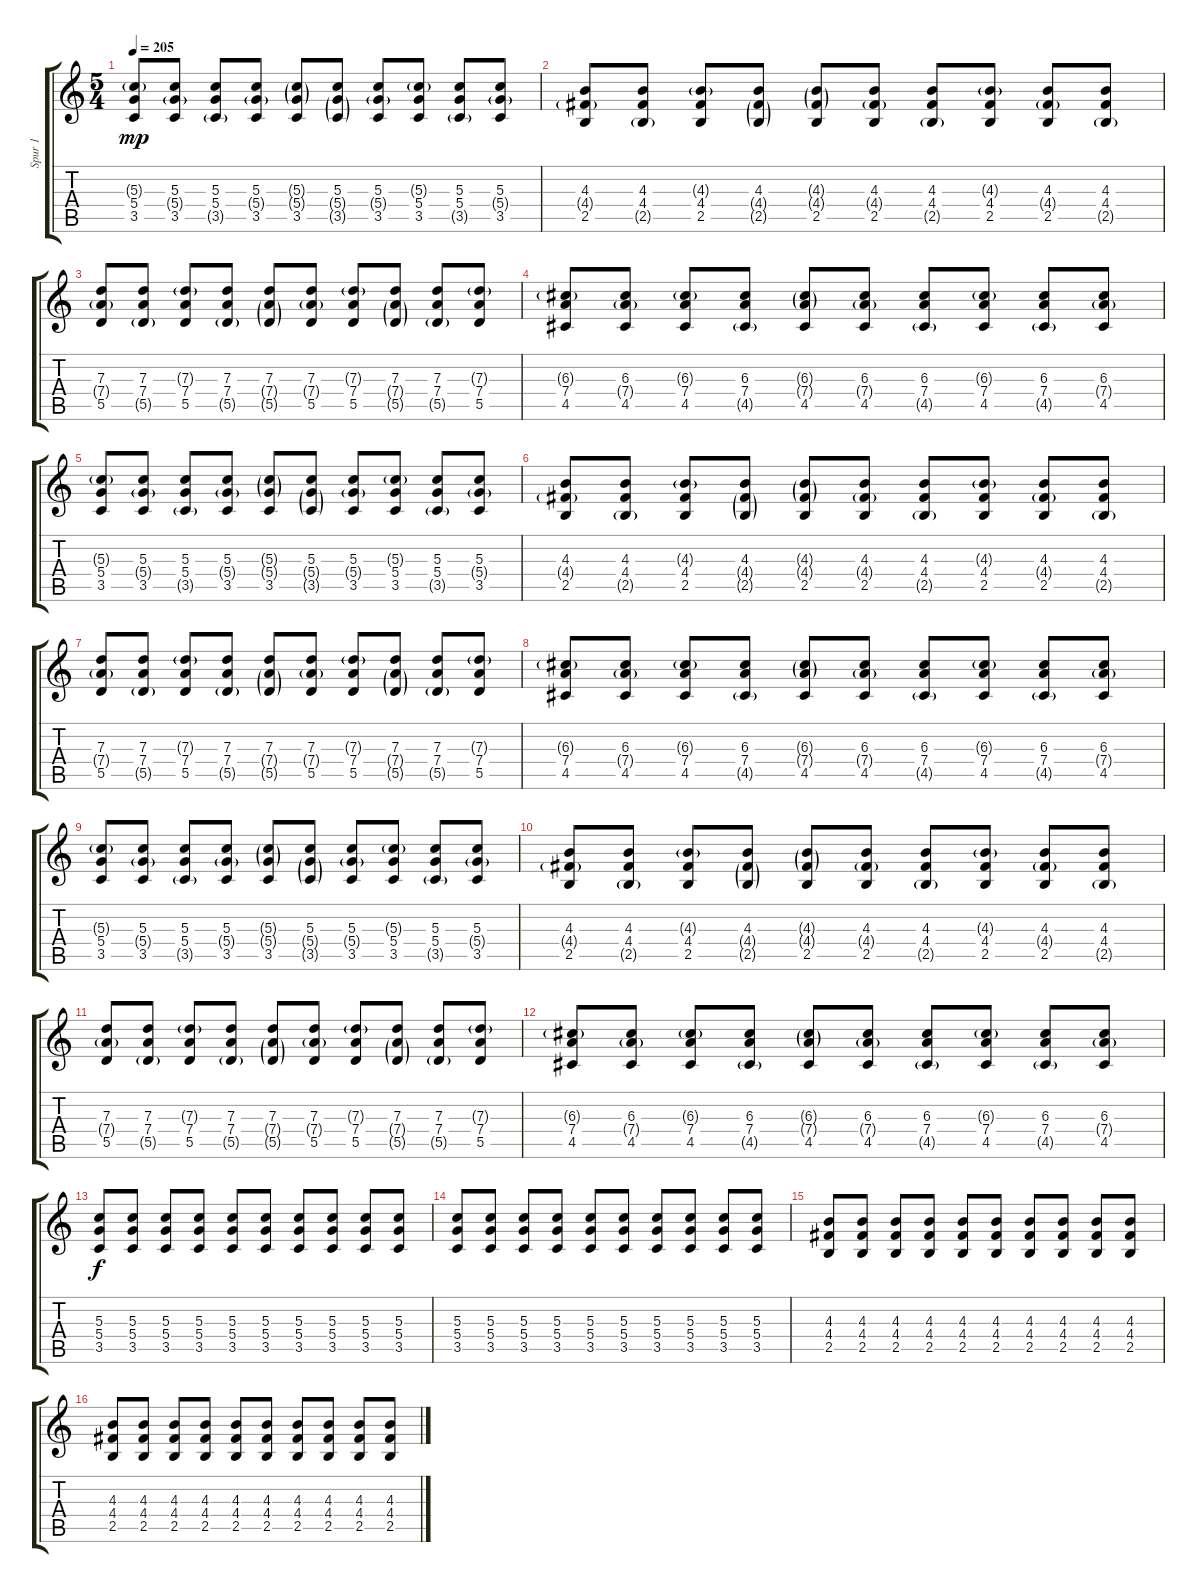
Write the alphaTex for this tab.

\track ("Spur 1" "Spur 1") {instrument overdrivenguitar}
\staff {score tabs}
\tuning (E4 B3 G3 D3 A2 E2) {hide}
\ts (5 4)
\tempo 205
\clef g2
\ks c
(5.3{g} 5.4 3.5).8{dy mp} (5.3 5.4{g} 3.5).8 (5.3 5.4 3.5{g}).8 (5.3 5.4{g} 3.5).8 (5.3{g} 5.4{g} 3.5).8 (5.3 5.4{g} 3.5{g}).8 (5.3 5.4{g} 3.5).8 (5.3{g} 5.4 3.5).8 (5.3 5.4 3.5{g}).8 (5.3 5.4{g} 3.5).8 |
(4.3 4.4{g} 2.5).8 (4.3 4.4 2.5{g}).8 (4.3{g} 4.4 2.5).8 (4.3 4.4{g} 2.5{g}).8 (4.3{g} 4.4{g} 2.5).8 (4.3 4.4{g} 2.5).8 (4.3 4.4 2.5{g}).8 (4.3{g} 4.4 2.5).8 (4.3 4.4{g} 2.5).8 (4.3 4.4 2.5{g}).8 |
(7.3 7.4{g} 5.5).8 (7.3 7.4 5.5{g}).8 (7.3{g} 7.4 5.5).8 (7.3 7.4 5.5{g}).8 (7.3 7.4{g} 5.5{g}).8 (7.3 7.4{g} 5.5).8 (7.3{g} 7.4 5.5).8 (7.3 7.4{g} 5.5{g}).8 (7.3 7.4 5.5{g}).8 (7.3{g} 7.4 5.5).8 |
(6.3{g} 7.4 4.5).8 (6.3 7.4{g} 4.5).8 (6.3{g} 7.4 4.5).8 (6.3 7.4 4.5{g}).8 (6.3{g} 7.4{g} 4.5).8 (6.3 7.4{g} 4.5).8 (6.3 7.4 4.5{g}).8 (6.3{g} 7.4 4.5).8 (6.3 7.4 4.5{g}).8 (6.3 7.4{g} 4.5).8 |
(5.3{g} 5.4 3.5).8 (5.3 5.4{g} 3.5).8 (5.3 5.4 3.5{g}).8 (5.3 5.4{g} 3.5).8 (5.3{g} 5.4{g} 3.5).8 (5.3 5.4{g} 3.5{g}).8 (5.3 5.4{g} 3.5).8 (5.3{g} 5.4 3.5).8 (5.3 5.4 3.5{g}).8 (5.3 5.4{g} 3.5).8 |
(4.3 4.4{g} 2.5).8 (4.3 4.4 2.5{g}).8 (4.3{g} 4.4 2.5).8 (4.3 4.4{g} 2.5{g}).8 (4.3{g} 4.4{g} 2.5).8 (4.3 4.4{g} 2.5).8 (4.3 4.4 2.5{g}).8 (4.3{g} 4.4 2.5).8 (4.3 4.4{g} 2.5).8 (4.3 4.4 2.5{g}).8 |
(7.3 7.4{g} 5.5).8 (7.3 7.4 5.5{g}).8 (7.3{g} 7.4 5.5).8 (7.3 7.4 5.5{g}).8 (7.3 7.4{g} 5.5{g}).8 (7.3 7.4{g} 5.5).8 (7.3{g} 7.4 5.5).8 (7.3 7.4{g} 5.5{g}).8 (7.3 7.4 5.5{g}).8 (7.3{g} 7.4 5.5).8 |
(6.3{g} 7.4 4.5).8 (6.3 7.4{g} 4.5).8 (6.3{g} 7.4 4.5).8 (6.3 7.4 4.5{g}).8 (6.3{g} 7.4{g} 4.5).8 (6.3 7.4{g} 4.5).8 (6.3 7.4 4.5{g}).8 (6.3{g} 7.4 4.5).8 (6.3 7.4 4.5{g}).8 (6.3 7.4{g} 4.5).8 |
(5.3{g} 5.4 3.5).8 (5.3 5.4{g} 3.5).8 (5.3 5.4 3.5{g}).8 (5.3 5.4{g} 3.5).8 (5.3{g} 5.4{g} 3.5).8 (5.3 5.4{g} 3.5{g}).8 (5.3 5.4{g} 3.5).8 (5.3{g} 5.4 3.5).8 (5.3 5.4 3.5{g}).8 (5.3 5.4{g} 3.5).8 |
(4.3 4.4{g} 2.5).8 (4.3 4.4 2.5{g}).8 (4.3{g} 4.4 2.5).8 (4.3 4.4{g} 2.5{g}).8 (4.3{g} 4.4{g} 2.5).8 (4.3 4.4{g} 2.5).8 (4.3 4.4 2.5{g}).8 (4.3{g} 4.4 2.5).8 (4.3 4.4{g} 2.5).8 (4.3 4.4 2.5{g}).8 |
(7.3 7.4{g} 5.5).8 (7.3 7.4 5.5{g}).8 (7.3{g} 7.4 5.5).8 (7.3 7.4 5.5{g}).8 (7.3 7.4{g} 5.5{g}).8 (7.3 7.4{g} 5.5).8 (7.3{g} 7.4 5.5).8 (7.3 7.4{g} 5.5{g}).8 (7.3 7.4 5.5{g}).8 (7.3{g} 7.4 5.5).8 |
(6.3{g} 7.4 4.5).8 (6.3 7.4{g} 4.5).8 (6.3{g} 7.4 4.5).8 (6.3 7.4 4.5{g}).8 (6.3{g} 7.4{g} 4.5).8 (6.3 7.4{g} 4.5).8 (6.3 7.4 4.5{g}).8 (6.3{g} 7.4 4.5).8 (6.3 7.4 4.5{g}).8 (6.3 7.4{g} 4.5).8 |
(5.3 5.4 3.5).8{dy f} (5.3 5.4 3.5).8 (5.3 5.4 3.5).8 (5.3 5.4 3.5).8 (5.3 5.4 3.5).8 (5.3 5.4 3.5).8 (5.3 5.4 3.5).8 (5.3 5.4 3.5).8 (5.3 5.4 3.5).8 (5.3 5.4 3.5).8 |
(5.3 5.4 3.5).8 (5.3 5.4 3.5).8 (5.3 5.4 3.5).8 (5.3 5.4 3.5).8 (5.3 5.4 3.5).8 (5.3 5.4 3.5).8 (5.3 5.4 3.5).8 (5.3 5.4 3.5).8 (5.3 5.4 3.5).8 (5.3 5.4 3.5).8 |
(4.3 4.4 2.5).8 (4.3 4.4 2.5).8 (4.3 4.4 2.5).8 (4.3 4.4 2.5).8 (4.3 4.4 2.5).8 (4.3 4.4 2.5).8 (4.3 4.4 2.5).8 (4.3 4.4 2.5).8 (4.3 4.4 2.5).8 (4.3 4.4 2.5).8 |
(4.3 4.4 2.5).8 (4.3 4.4 2.5).8 (4.3 4.4 2.5).8 (4.3 4.4 2.5).8 (4.3 4.4 2.5).8 (4.3 4.4 2.5).8 (4.3 4.4 2.5).8 (4.3 4.4 2.5).8 (4.3 4.4 2.5).8 (4.3 4.4 2.5).8
